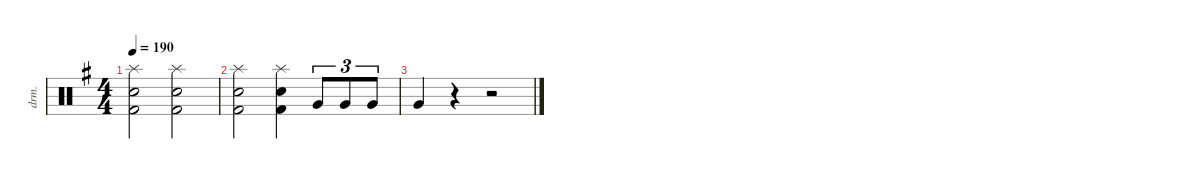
\defaultSystemsLayout 4
\hideDynamics
\bracketExtendMode nobrackets
\otherSystemsTrackNameOrientation horizontal
\track ("Drums" "drm.") {instrument percussion}
\staff {score}
\articulation defaults
\ts (4 4)
\tempo 190
\clef neutral
\ks eminor
("Splash (hit)"{acc forcenatural} "Snare (hit) 2"{acc forcenatural} "Kick (hit) 2"{acc forcenatural}).2{dy f} ("Splash (hit)"{acc forcenatural} "Snare (hit) 2"{acc forcenatural} "Kick (hit) 2"{acc forcenatural}).2 |
("Splash (hit)"{acc forcenatural} "Snare (hit) 2"{acc forcenatural} "Kick (hit) 2"{acc forcenatural}).2 ("Splash (hit)"{acc forcenatural} "Snare (hit) 2"{acc forcenatural} "Kick (hit) 2"{acc forcenatural}).4 "Very Low Tom (hit)"{acc forcenatural}.8{tu (3 2) dy fff} "Very Low Tom (hit)"{acc forcenatural}.8{tu (3 2)} "Very Low Tom (hit)"{acc forcenatural}.8{tu (3 2)} |
"Very Low Tom (hit)"{acc forcenatural}.4 r.4 r.2
